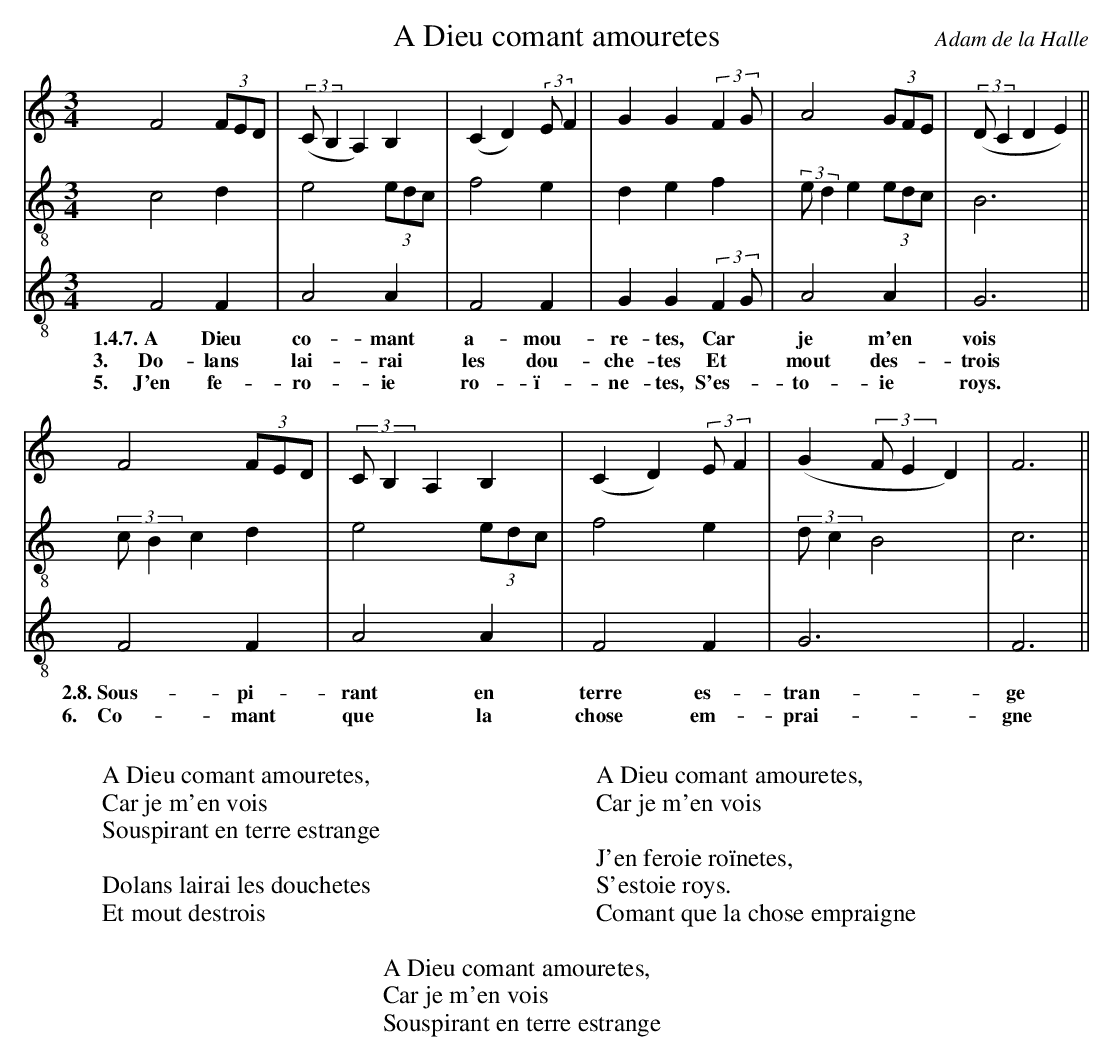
X:1
T:A Dieu comant amouretes
C:Adam de la Halle
M:3/4
L:1/4
Q:1/4=110
K:F Lydian
V:1 clef=treble
V:2 clef=treble_8
V:3 clef=treble_8
[V:1]     F2 (3F/E/D/|((3:2:2C/B,A,) B,    |(CD) (3:2:2E/F| G    G    (3:2:2FG/  |      A2   (3G/F/E/|((3:2:2D/CD E)||
[V:2]     C2   D     |       E2    (3E/D/C/| F2        E  | D    E          F    |(3:2:2E/DE (3E/D/C/|       B,3    ||
[V:3]     F,2  F,    |       A,2     A,    | F,2       F, | G,   G,   (3:2:2F,G,/|      A,2    A,    |       G,3    ||
w:1.4.7.~A   Dieu        co-      mant       a-  mou-  re- tes,  Car*     je      m'en       vois
w:  3.~~~~~~Do- lans        lai-     rai        les dou-  che-tes   Et*      mout    des-       trois
w: 5.~~~~~J'en fe-        ro-      ie         ro-  ï-   ne- tes,  S'es-*   to-     ie         roys.
[V:1]       F2    (3F/E/D/|(3:2:2C/B,A,  B,    |(CD) (3:2:2E/F|     (G (3:2:2F/E D)| F3  ||
[V:2] (3:2:2C/B,C   D     |      E2    (3E/D/C/| F2        E  |(3:2:2D/C     B,2   | C3  ||
[V:3]       F,2     F,    |      A,2     A,    | F,2       F, |      G,3           | F,3 ||
w: 2.8.~Sous-   pi-        rant     en        terre es-    tran-         ge
w: 6.~~~~Co-     mant       que      la        chose em-    prai-         gne
W:
W:A Dieu comant amouretes,      % Oh God, What infatuation!
W:Car je m'en vois              % For I see myself in it(her?)
W:Souspirant en terre estrange  % Sighing, in a strange land.
W:
W:Dolans lairai les douchetes   % Mournful, I'll leave the sweet ones,
W:Et mout destrois              % And ??? destroy
W:
W:
W:A Dieu comant amouretes,
W:Car je m'en vois
W:
W:J'en feroie roïnetes,         % I would make of them queens
W:S'estoie roys.                % If I were a king
W:Comant que la chose empraigne % ???
W:
W:A Dieu comant amouretes,
W:Car je m'en vois
W:Souspirant en terre estrange
